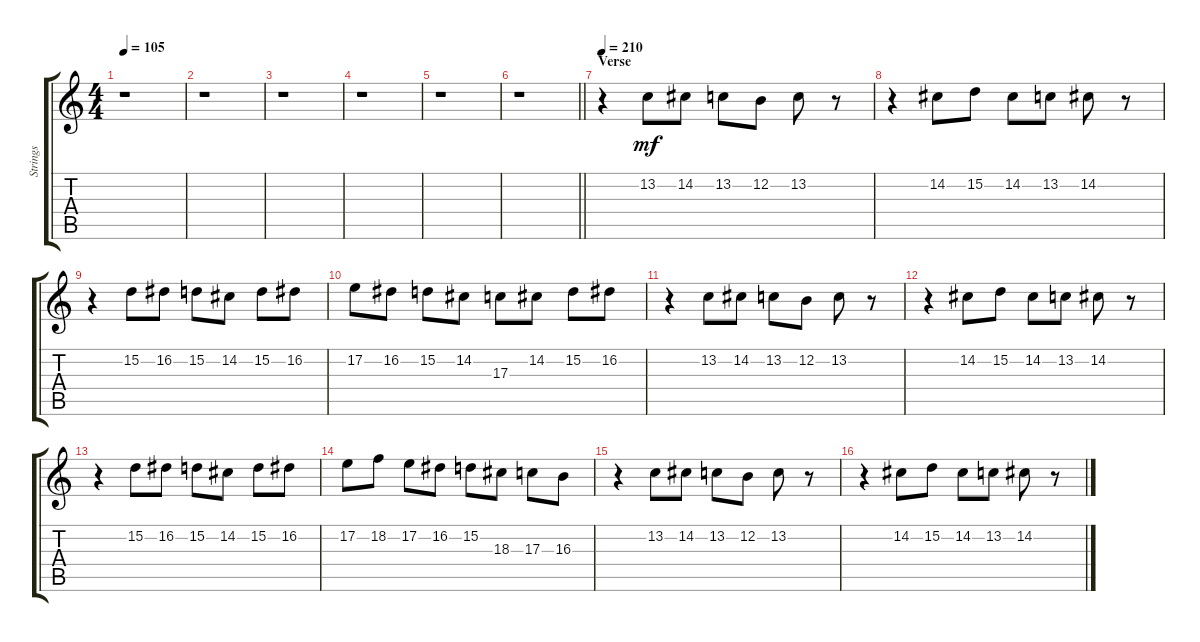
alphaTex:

\track ("Strings" "Strings") {instrument stringensemble1}
\staff {score tabs}
\tuning (E4 B3 G3 D3 A2 E2) {hide}
\ts (4 4)
\tempo 105
\clef g2
\ks c
r.1{dy f} |
r.1 |
r.1 |
r.1 |
r.1 |
\barLineRight lightlight
r.1 |
\section ("" "Verse")
\tempo 210
r.4 13.2.8{dy mf} 14.2.8 13.2.8 12.2.8 13.2.8 r.8 |
r.4 14.2.8 15.2.8 14.2.8 13.2.8 14.2.8 r.8 |
r.4 15.2.8 16.2.8 15.2.8 14.2.8 15.2.8 16.2.8 |
17.2.8 16.2.8 15.2.8 14.2.8 17.3.8 14.2.8 15.2.8 16.2.8 |
r.4 13.2.8 14.2.8 13.2.8 12.2.8 13.2.8 r.8 |
r.4 14.2.8 15.2.8 14.2.8 13.2.8 14.2.8 r.8 |
r.4 15.2.8 16.2.8 15.2.8 14.2.8 15.2.8 16.2.8 |
17.2.8 18.2.8 17.2.8 16.2.8 15.2.8 18.3.8 17.3.8 16.3.8 |
r.4 13.2.8 14.2.8 13.2.8 12.2.8 13.2.8 r.8 |
r.4 14.2.8 15.2.8 14.2.8 13.2.8 14.2.8 r.8
